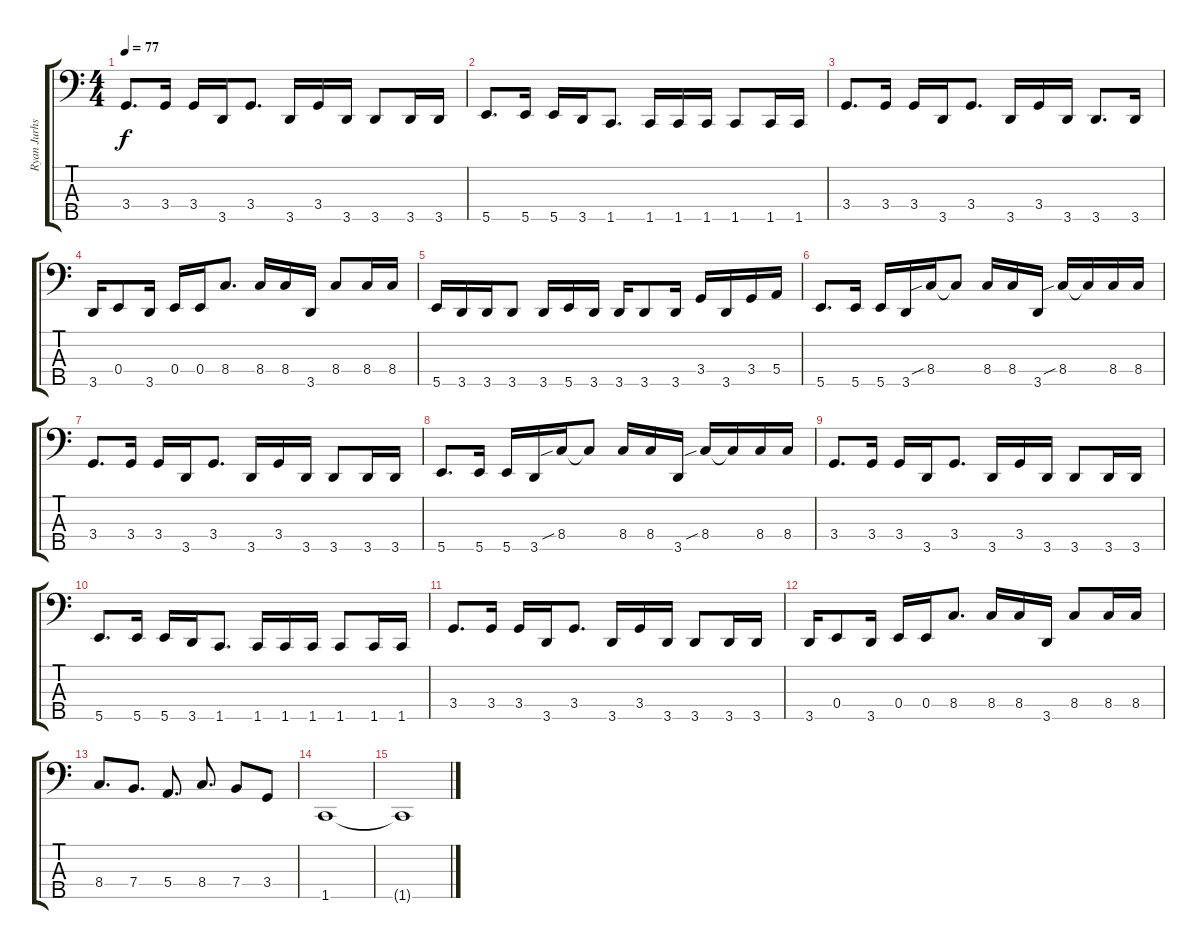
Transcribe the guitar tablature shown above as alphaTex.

\track ("Ryan Jurhs" "Ryan Jurhs") {instrument electricbassfinger}
\staff {score tabs}
\tuning (G2 D2 A1 E1 B0) {hide}
\ts (4 4)
\tempo 77
\clef f4
\ks c
3.4.8{d dy f} 3.4.16 3.4.16 3.5.16 3.4.8{d} 3.5.16 3.4.16 3.5.16 3.5.8 3.5.16 3.5.16 |
5.5.8{d} 5.5.16 5.5.16 3.5.16 1.5.8{d} 1.5.16 1.5.16 1.5.16 1.5.8 1.5.16 1.5.16 |
3.4.8{d} 3.4.16 3.4.16 3.5.16 3.4.8{d} 3.5.16 3.4.16 3.5.16 3.5.8{d} 3.5.16 |
3.5.16 0.4.8 3.5.16 0.4.16 0.4.16 8.4.8{d} 8.4.16 8.4.16 3.5.16 8.4.8 8.4.16 8.4.16 |
5.5.16 3.5.16 3.5.16 3.5.8 3.5.16 5.5.16 3.5.16 3.5.16 3.5.8 3.5.16 3.4.16 3.5.16 3.4.16 5.4.16 |
5.5.8{d} 5.5.16 5.5.16 3.5.16 8.4{sib}.16 8.4{t}.8 8.4.16 8.4.16 3.5.16 8.4{sib}.16 8.4{t}.16 8.4.16 8.4.16 |
3.4.8{d} 3.4.16 3.4.16 3.5.16 3.4.8{d} 3.5.16 3.4.16 3.5.16 3.5.8 3.5.16 3.5.16 |
5.5.8{d} 5.5.16 5.5.16 3.5.16 8.4{sib}.16 8.4{t}.8 8.4.16 8.4.16 3.5.16 8.4{sib}.16 8.4{t}.16 8.4.16 8.4.16 |
3.4.8{d} 3.4.16 3.4.16 3.5.16 3.4.8{d} 3.5.16 3.4.16 3.5.16 3.5.8 3.5.16 3.5.16 |
5.5.8{d} 5.5.16 5.5.16 3.5.16 1.5.8{d} 1.5.16 1.5.16 1.5.16 1.5.8 1.5.16 1.5.16 |
3.4.8{d} 3.4.16 3.4.16 3.5.16 3.4.8{d} 3.5.16 3.4.16 3.5.16 3.5.8 3.5.16 3.5.16 |
3.5.16 0.4.8 3.5.16 0.4.16 0.4.16 8.4.8{d} 8.4.16 8.4.16 3.5.16 8.4.8 8.4.16 8.4.16 |
8.4.8{d} 7.4.8{d} 5.4.8{d} 8.4.8{d} 7.4.8 3.4.8 |
1.5.1 |
1.5{t}.1
